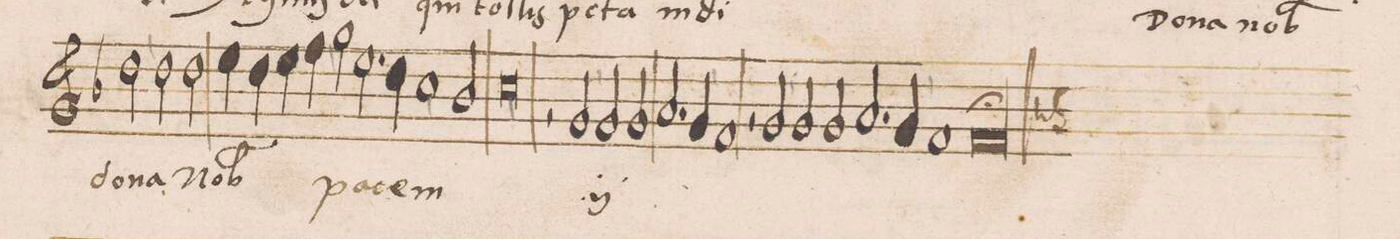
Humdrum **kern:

**kern	**text
*I"DISCANTVS	*
*clefG2	*
*k[b-]	*
*met(C|)	*
*M2/1	*
2dd\	do-
=55-	=55-
2dd\	-na
2dd\	no-
4ee\	-b(is)
4dd\	.
4ee\	.
4ff\	.
=56-	=56-
2gg\	pa-
2.ee\	-cem
4dd\	.
1cc\	.
=57-	=57-
2b-/	.
0cc	.
=58-	=58-
2r	.
*	*ij
2g/	do-
=59-	=59-
2g/	-na
2g/	.
2.a/	no-
4g/	.
=60-	=60-
1f	-bis
2r	.
2g/	pa-
=61-	=61-
2g/	.
2g/	.
2.a/	.
4g/	.
=62-	=62-
1f	.
[y00f;	-cem
*	*Xij
=63-	=63-
=64-	=64-
00f_yy	.
=65-	=65-
=66-	=66-
0.f]yy	.
=67-	=67-
==	==
*-	*-
